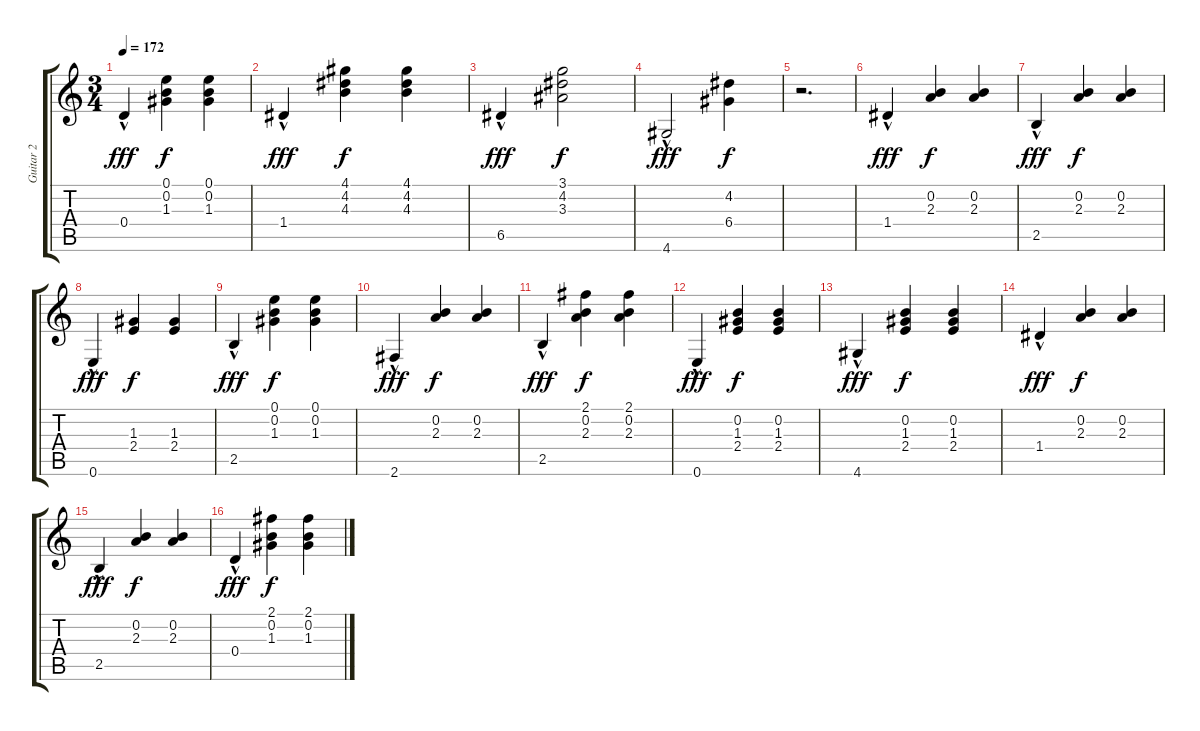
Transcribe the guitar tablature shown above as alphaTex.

\track ("Guitar 2" "Guitar 2") {instrument acousticguitarnylon}
\staff {score tabs}
\tuning (E4 B3 G3 D3 A2 E2) {hide}
\ts (3 4)
\tempo 172
\clef g2
\ks c
0.4{hac}.4{dy fff balance 4} (0.1 0.2 1.3).4{dy f balance 7} (0.1 0.2 1.3).4{balance 6} |
1.4{hac}.4{dy fff balance 4} (4.1 4.2 4.3).4{dy f balance 6} (4.1 4.2 4.3).4{balance 6} |
6.5{hac}.4{dy fff balance 2} (3.1 4.2 3.3).2{dy f balance 8} |
4.6{hac}.2{dy fff balance 3} (4.2 6.4).4{dy f balance 7} |
r.2{d} |
1.4{hac}.4{dy fff balance 4} (0.2 2.3).4{dy f balance 6} (0.2 2.3).4{balance 6} |
2.5{hac}.4{dy fff balance 3} (0.2 2.3).4{dy f} (0.2 2.3).4 |
0.6{hac}.4{dy fff balance 4} (1.3 2.4).4{dy f balance 7} (1.3 2.4).4{balance 6} |
2.5{hac}.4{dy fff balance 3} (0.1 0.2 1.3).4{dy f balance 7} (0.1 0.2 1.3).4{balance 8} |
2.6{hac}.4{dy fff balance 5} (0.2 2.3).4{dy f} (0.2 2.3).4 |
2.5{hac}.4{dy fff balance 3} (2.1 0.2 2.3).4{dy f balance 8} (2.1 0.2 2.3).4{balance 8} |
0.6{hac}.4{dy fff balance 4} (0.2 1.3 2.4).4{dy f balance 8} (0.2 1.3 2.4).4{balance 8} |
4.6{hac}.4{dy fff balance 5} (0.2 1.3 2.4).4{dy f balance 6} (0.2 1.3 2.4).4{balance 7} |
1.4{hac}.4{dy fff balance 4} (0.2 2.3).4{dy f balance 6} (0.2 2.3).4{balance 6} |
2.5{hac}.4{dy fff balance 3} (0.2 2.3).4{dy f balance 6} (0.2 2.3).4 |
0.4{hac}.4{dy fff balance 4} (2.1 0.2 1.3).4{dy f balance 5} (2.1 0.2 1.3).4{balance 5}
